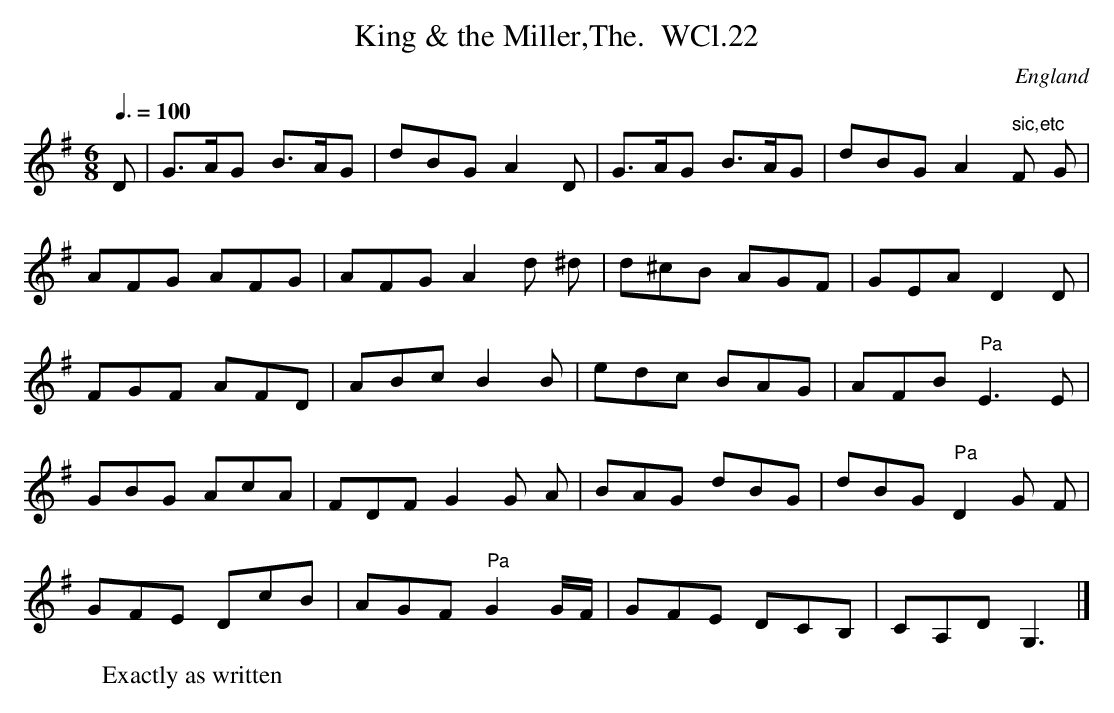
X:1
T:King & the Miller,The.  WCl.22
M:6/8
L:1/8
Q:3/8=100
O:England
K:G major
D|G>AG B>AG|dBG A2D|G>AG B>AG|dBG A2" sic,etc"F G|!
AFG AFG|AFG A2 d ^d|d^cB AGF|GEA D2 D|!
FGF AFD|ABc B2 B|edc BAG| AFB " Pa"E3 E|!
GBG AcA|FDF G2 G A|BAG dBG|dBG " Pa"D2 G F|!
GFE DcB|AGF " Pa"G2 G/2F/2|GFE DCB,|CA,D G,3|]
W:Exactly as written
